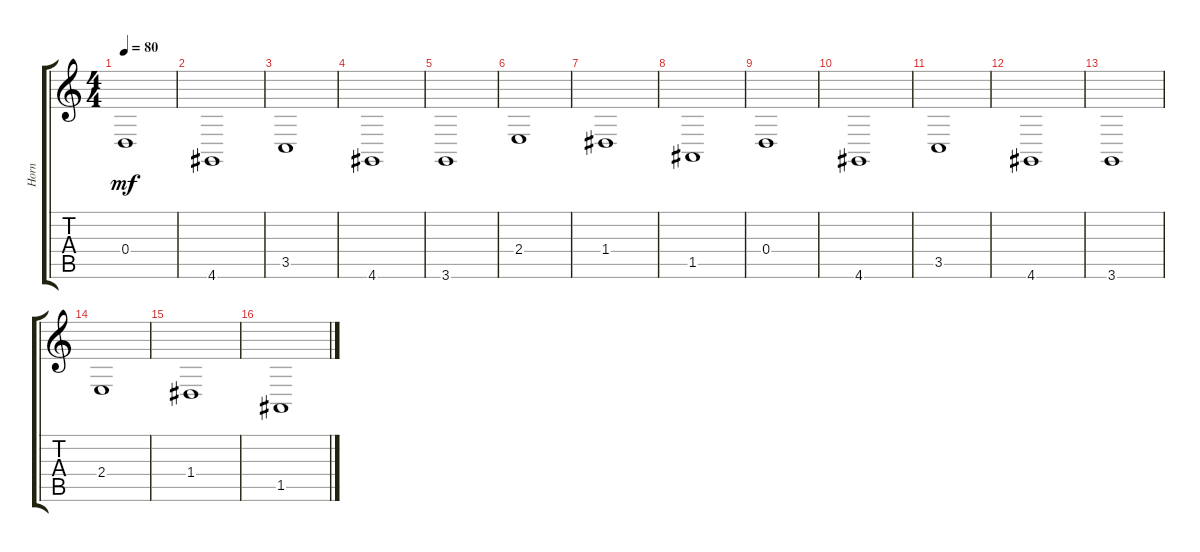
\track ("Horn" "Horn") {instrument englishhorn}
\staff {score tabs}
\tuning (E4 B3 G3 D3 A2 E2) {hide}
\ts (4 4)
\tempo 80
\clef g2
\ks c
0.4.1{dy mf} |
4.6.1 |
3.5.1 |
4.6.1 |
3.6.1 |
2.4.1 |
1.4.1 |
1.5.1 |
0.4.1 |
4.6.1 |
3.5.1 |
4.6.1 |
3.6.1 |
2.4.1 |
1.4.1 |
1.5.1
